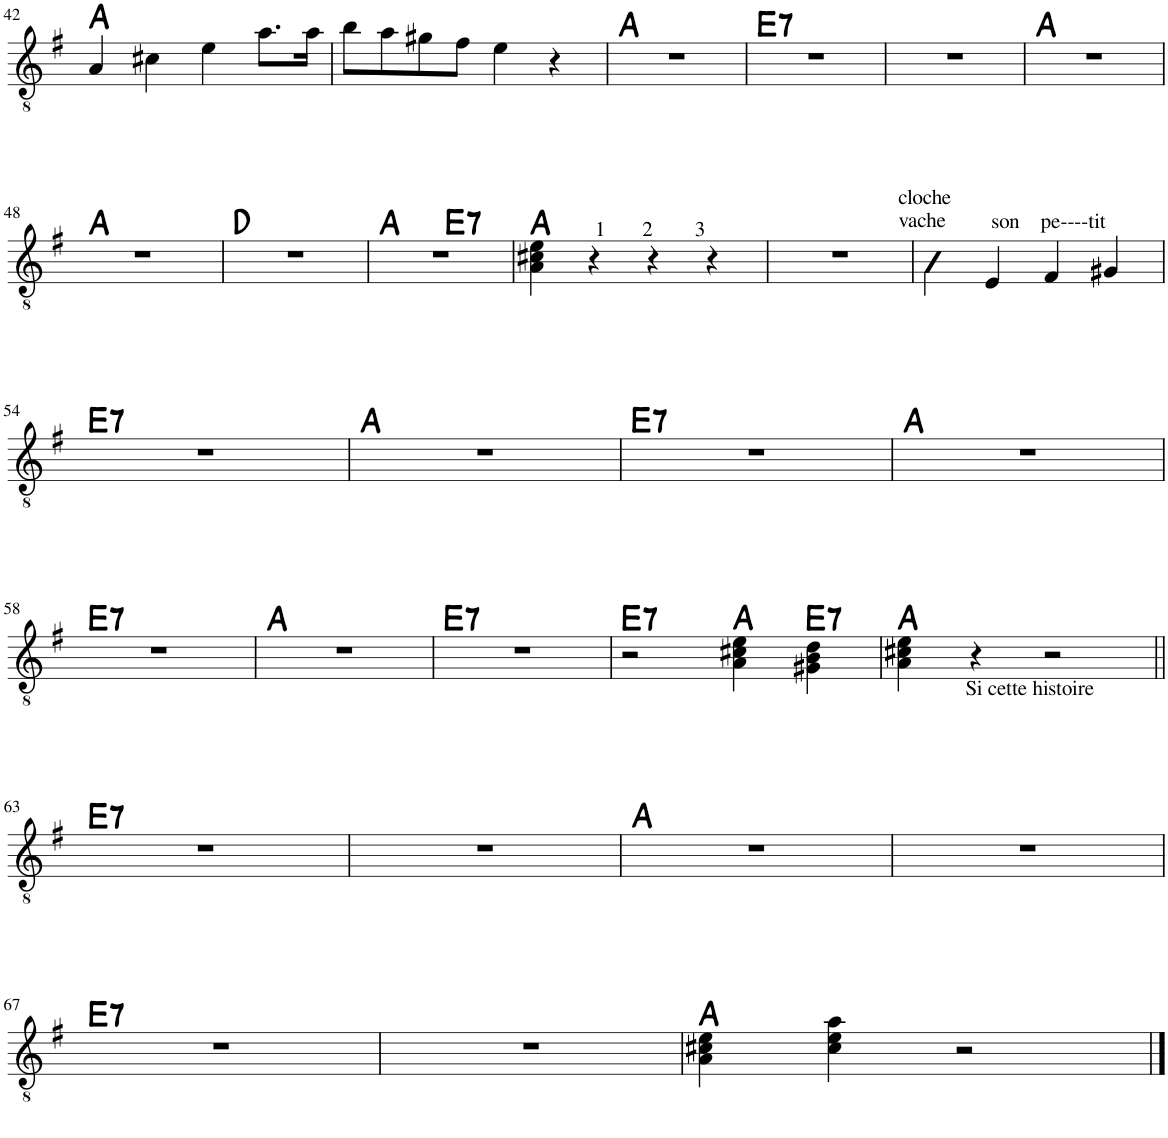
**kern	**harte
*part1	*part1
*staff1	*
*I"Classical Guitar	*
*I'Guit.	*
!!LO:PB:g=z
*clefGv2	*
*k[f#]	*
*M4/4	*
=42	=42
4A/	A:maj
4c#X\	.
4e\	.
8.a\L	.
16a\Jk	.
=43	=43
8b\L	.
8a\	.
8g#X\	.
8f#\J	.
4e\	.
4r	.
=44	=44
1r	A:maj
=45	=45
!	!LO:H:kt=7
1r	E:7
=46	=46
1r	.
=47	=47
1r	A:maj
!!LO:LB:g=z
=48	=48
1r	A:maj
=49	=49
1r	D:maj
=50	=50
*^	*
1r	2ryy	A:maj
!	!	!LO:H:kt=7
.	2ryy	E:7
*v	*v	*
=51	=51
4A\ 4c#X\ 4e\	A:maj
!LO:TX:a:t=1       2        3	!
4r	.
4r	.
4r	.
=52	=52
1r	.
=53	=53
!LO:TX:a:t=cloche	!
!LO:TX:a:t=vache	!
4A\	.
!LO:TX:a:t=son    pe----tit	!
4E/	.
4F#/	.
4G#X/	.
!!LO:LB:g=z
=54	=54
!	!LO:H:kt=7
1r	E:7
=55	=55
1r	A:maj
=56	=56
!	!LO:H:kt=7
1r	E:7
=57	=57
1r	A:maj
!!LO:LB:g=z
=58	=58
!	!LO:H:kt=7
1r	E:7
=59	=59
1r	A:maj
=60	=60
!	!LO:H:kt=7
1r	E:7
=61	=61
!	!LO:H:kt=7
2r	E:7
4A\ 4c#X\ 4e\	A:maj
!	!LO:H:kt=7
4G#X\ 4B\ 4d\	E:7
=62	=62
4A\ 4c#X\ 4e\	A:maj
!LO:TX:b:t=Si cette histoire	!
4r	.
2r	.
!!LO:LB:g=z
=63||	=63||
!	!LO:H:kt=7
1r	E:7
=64	=64
1r	.
=65	=65
1r	A:maj
=66	=66
1r	.
!!LO:LB:g=z
=67	=67
!	!LO:H:kt=7
1r	E:7
=68	=68
1r	.
=69	=69
4A\ 4c#X\ 4e\	A:maj
4c#\ 4e\ 4a\	.
2r	.
==	==
*-	*-
